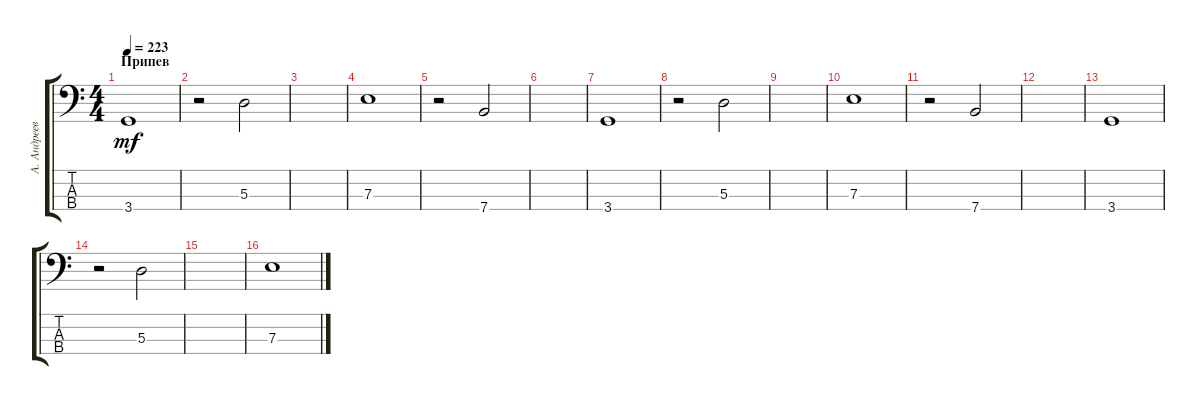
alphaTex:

\track ("А. Андреев" "А. Андреев") {instrument electricbassfinger}
\staff {score tabs}
\tuning (G2 D2 A1 E1) {hide}
\ts (4 4)
\section ("" "Припев")
\tempo 223
\clef f4
\ks c
3.4.1{dy mf} |
r.2 5.3.2 |
|
7.3.1 |
r.2 7.4.2 |
|
3.4.1 |
r.2 5.3.2 |
|
7.3.1 |
r.2 7.4.2 |
|
3.4.1 |
r.2 5.3.2 |
|
7.3.1
